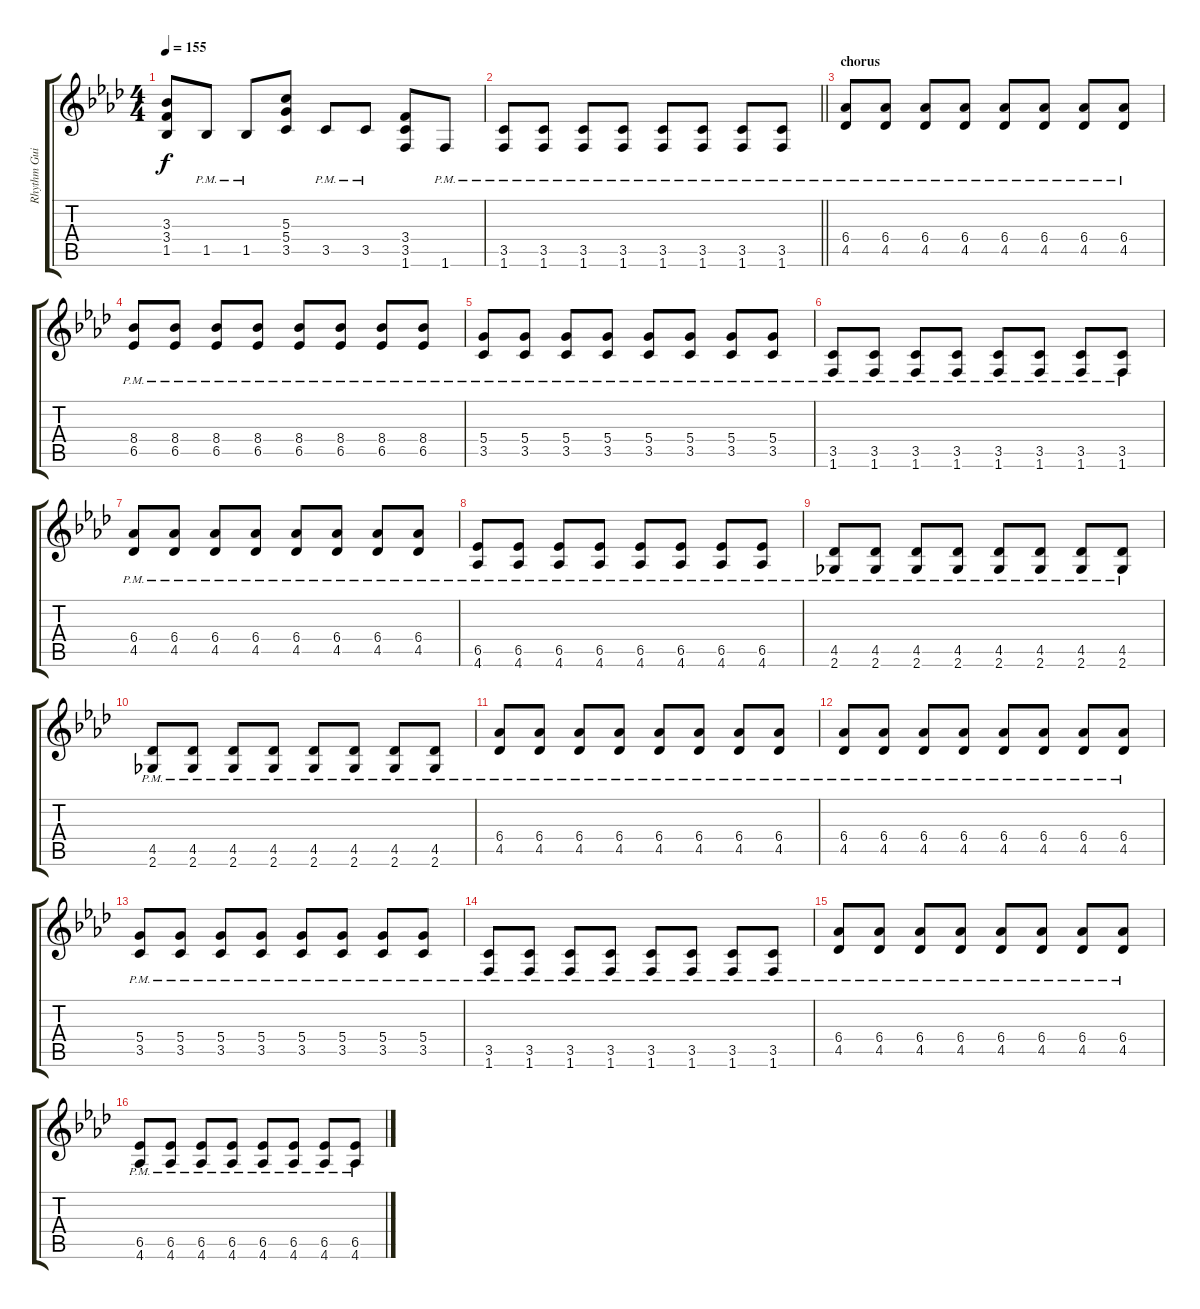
\track ("Rhythm Guitar" "Rhythm Gui") {instrument overdrivenguitar}
\staff {score tabs}
\tuning (E4 B3 G3 D3 A2 E2) {hide}
\ts (4 4)
\tempo 155
\clef g2
\ks fminor
(3.3 3.4 1.5).8{dy f} 1.5{pm}.8 1.5{pm}.8 (5.3 5.4 3.5).8 3.5{pm}.8 3.5{pm}.8 (3.4 3.5 1.6).8 1.6{pm}.8 |
\barLineRight lightlight
(3.5{pm} 1.6{pm}).8 (3.5{pm} 1.6{pm}).8 (3.5{pm} 1.6{pm}).8 (3.5{pm} 1.6{pm}).8 (3.5{pm} 1.6{pm}).8 (3.5{pm} 1.6{pm}).8 (3.5{pm} 1.6{pm}).8 (3.5{pm} 1.6{pm}).8 |
\section ("" "chorus")
(6.4{pm} 4.5{pm}).8 (6.4{pm} 4.5{pm}).8 (6.4{pm} 4.5{pm}).8 (6.4{pm} 4.5{pm}).8 (6.4{pm} 4.5{pm}).8 (6.4{pm} 4.5{pm}).8 (6.4{pm} 4.5{pm}).8 (6.4{pm} 4.5{pm}).8 |
(8.4{pm} 6.5{pm}).8 (8.4{pm} 6.5{pm}).8 (8.4{pm} 6.5{pm}).8 (8.4{pm} 6.5{pm}).8 (8.4{pm} 6.5{pm}).8 (8.4{pm} 6.5{pm}).8 (8.4{pm} 6.5{pm}).8 (8.4{pm} 6.5{pm}).8 |
(5.4{pm} 3.5{pm}).8 (5.4{pm} 3.5{pm}).8 (5.4{pm} 3.5{pm}).8 (5.4{pm} 3.5{pm}).8 (5.4{pm} 3.5{pm}).8 (5.4{pm} 3.5{pm}).8 (5.4{pm} 3.5{pm}).8 (5.4{pm} 3.5{pm}).8 |
(3.5{pm} 1.6{pm}).8 (3.5{pm} 1.6{pm}).8 (3.5{pm} 1.6{pm}).8 (3.5{pm} 1.6{pm}).8 (3.5{pm} 1.6{pm}).8 (3.5{pm} 1.6{pm}).8 (3.5{pm} 1.6{pm}).8 (3.5{pm} 1.6{pm}).8 |
(6.4{pm} 4.5{pm}).8 (6.4{pm} 4.5{pm}).8 (6.4{pm} 4.5{pm}).8 (6.4{pm} 4.5{pm}).8 (6.4{pm} 4.5{pm}).8 (6.4{pm} 4.5{pm}).8 (6.4{pm} 4.5{pm}).8 (6.4{pm} 4.5{pm}).8 |
(6.5{pm} 4.6{pm}).8 (6.5{pm} 4.6{pm}).8 (6.5{pm} 4.6{pm}).8 (6.5{pm} 4.6{pm}).8 (6.5{pm} 4.6{pm}).8 (6.5{pm} 4.6{pm}).8 (6.5{pm} 4.6{pm}).8 (6.5{pm} 4.6{pm}).8 |
(4.5{pm} 2.6{pm}).8 (4.5{pm} 2.6{pm}).8 (4.5{pm} 2.6{pm}).8 (4.5{pm} 2.6{pm}).8 (4.5{pm} 2.6{pm}).8 (4.5{pm} 2.6{pm}).8 (4.5{pm} 2.6{pm}).8 (4.5{pm} 2.6{pm}).8 |
(4.5{pm} 2.6{pm}).8 (4.5{pm} 2.6{pm}).8 (4.5{pm} 2.6{pm}).8 (4.5{pm} 2.6{pm}).8 (4.5{pm} 2.6{pm}).8 (4.5{pm} 2.6{pm}).8 (4.5{pm} 2.6{pm}).8 (4.5{pm} 2.6{pm}).8 |
(6.4{pm} 4.5{pm}).8 (6.4{pm} 4.5{pm}).8 (6.4{pm} 4.5{pm}).8 (6.4{pm} 4.5{pm}).8 (6.4{pm} 4.5{pm}).8 (6.4{pm} 4.5{pm}).8 (6.4{pm} 4.5{pm}).8 (6.4{pm} 4.5{pm}).8 |
(6.4{pm} 4.5{pm}).8 (6.4{pm} 4.5{pm}).8 (6.4{pm} 4.5{pm}).8 (6.4{pm} 4.5{pm}).8 (6.4{pm} 4.5{pm}).8 (6.4{pm} 4.5{pm}).8 (6.4{pm} 4.5{pm}).8 (6.4{pm} 4.5{pm}).8 |
(5.4{pm} 3.5{pm}).8 (5.4{pm} 3.5{pm}).8 (5.4{pm} 3.5{pm}).8 (5.4{pm} 3.5{pm}).8 (5.4{pm} 3.5{pm}).8 (5.4{pm} 3.5{pm}).8 (5.4{pm} 3.5{pm}).8 (5.4{pm} 3.5{pm}).8 |
(3.5{pm} 1.6{pm}).8 (3.5{pm} 1.6{pm}).8 (3.5{pm} 1.6{pm}).8 (3.5{pm} 1.6{pm}).8 (3.5{pm} 1.6{pm}).8 (3.5{pm} 1.6{pm}).8 (3.5{pm} 1.6{pm}).8 (3.5{pm} 1.6{pm}).8 |
(6.4{pm} 4.5{pm}).8 (6.4{pm} 4.5{pm}).8 (6.4{pm} 4.5{pm}).8 (6.4{pm} 4.5{pm}).8 (6.4{pm} 4.5{pm}).8 (6.4{pm} 4.5{pm}).8 (6.4{pm} 4.5{pm}).8 (6.4{pm} 4.5{pm}).8 |
(6.5{pm} 4.6{pm}).8 (6.5{pm} 4.6{pm}).8 (6.5{pm} 4.6{pm}).8 (6.5{pm} 4.6{pm}).8 (6.5{pm} 4.6{pm}).8 (6.5{pm} 4.6{pm}).8 (6.5{pm} 4.6{pm}).8 (6.5{pm} 4.6{pm}).8
